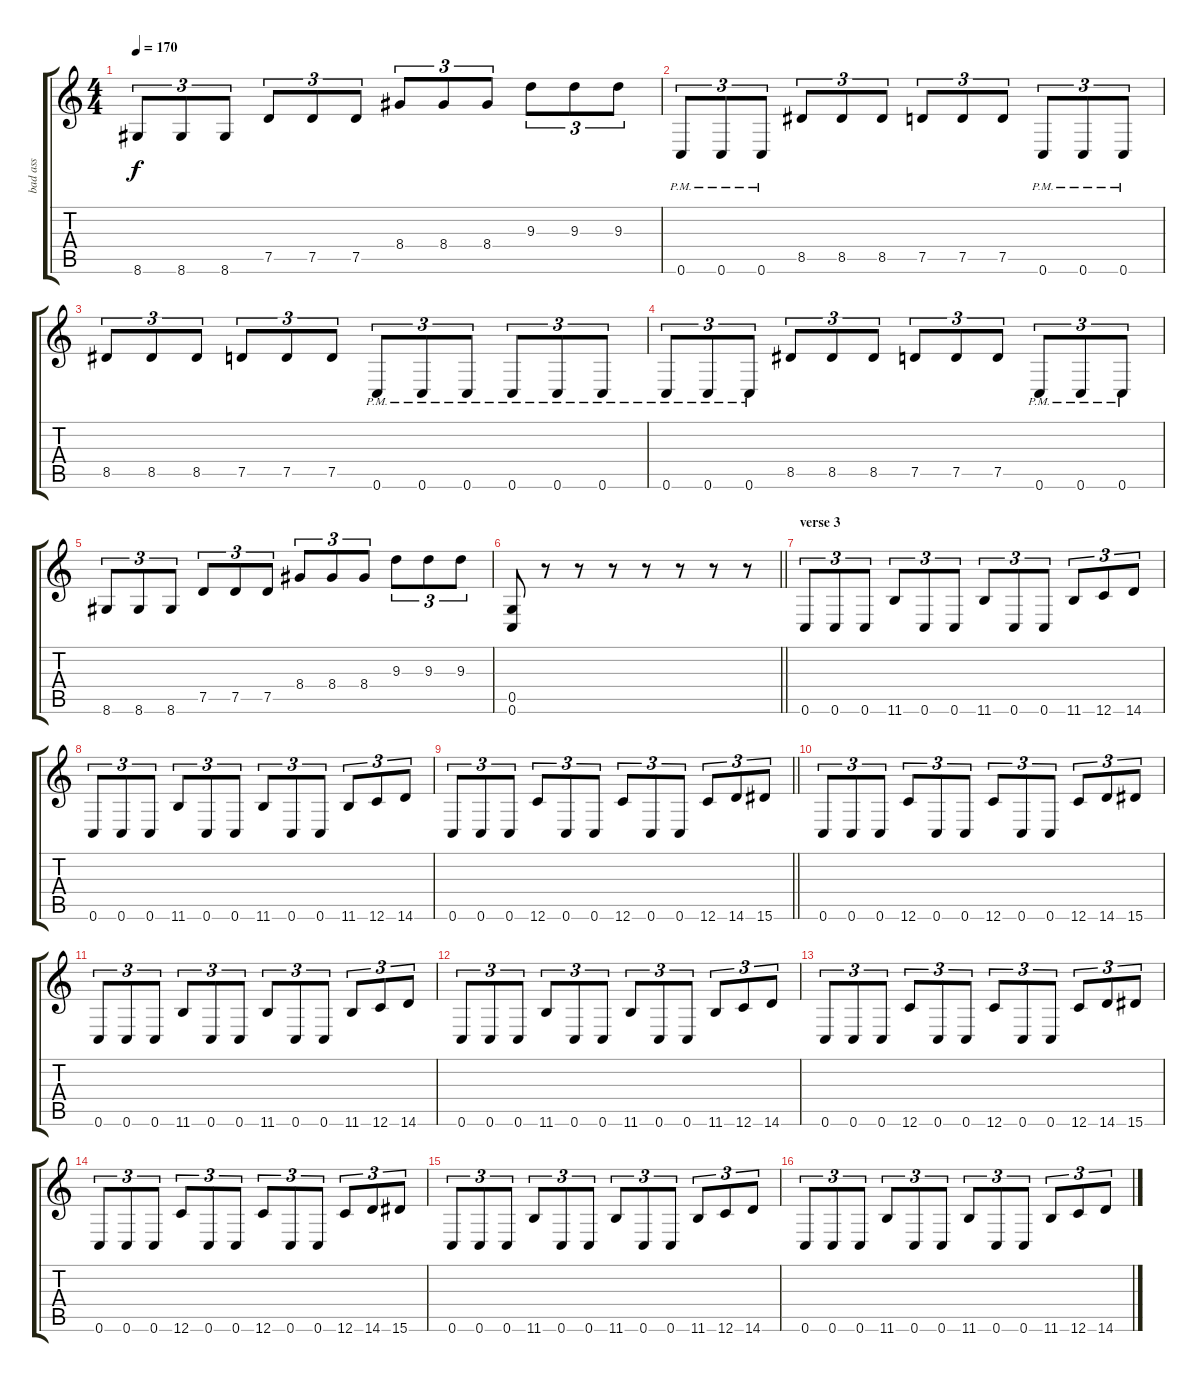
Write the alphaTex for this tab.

\track ("bad ass" "bad ass") {instrument electricbasspick}
\staff {score tabs}
\tuning (D4 A3 F3 C3 G2 C2) {hide}
\ts (4 4)
\tempo 170
\clef g2
\ks c
8.6.8{tu (3 2) dy f} 8.6.8{tu (3 2)} 8.6.8{tu (3 2)} 7.5.8{tu (3 2)} 7.5.8{tu (3 2)} 7.5.8{tu (3 2)} 8.4.8{tu (3 2)} 8.4.8{tu (3 2)} 8.4.8{tu (3 2)} 9.3.8{tu (3 2)} 9.3.8{tu (3 2)} 9.3.8{tu (3 2)} |
0.6{pm}.8{tu (3 2)} 0.6{pm}.8{tu (3 2)} 0.6{pm}.8{tu (3 2)} 8.5.8{tu (3 2)} 8.5.8{tu (3 2)} 8.5.8{tu (3 2)} 7.5.8{tu (3 2)} 7.5.8{tu (3 2)} 7.5.8{tu (3 2)} 0.6{pm}.8{tu (3 2)} 0.6{pm}.8{tu (3 2)} 0.6{pm}.8{tu (3 2)} |
8.5.8{tu (3 2)} 8.5.8{tu (3 2)} 8.5.8{tu (3 2)} 7.5.8{tu (3 2)} 7.5.8{tu (3 2)} 7.5.8{tu (3 2)} 0.6{pm}.8{tu (3 2)} 0.6{pm}.8{tu (3 2)} 0.6{pm}.8{tu (3 2)} 0.6{pm}.8{tu (3 2)} 0.6{pm}.8{tu (3 2)} 0.6{pm}.8{tu (3 2)} |
0.6{pm}.8{tu (3 2)} 0.6{pm}.8{tu (3 2)} 0.6{pm}.8{tu (3 2)} 8.5.8{tu (3 2)} 8.5.8{tu (3 2)} 8.5.8{tu (3 2)} 7.5.8{tu (3 2)} 7.5.8{tu (3 2)} 7.5.8{tu (3 2)} 0.6{pm}.8{tu (3 2)} 0.6{pm}.8{tu (3 2)} 0.6{pm}.8{tu (3 2)} |
8.6.8{tu (3 2)} 8.6.8{tu (3 2)} 8.6.8{tu (3 2)} 7.5.8{tu (3 2)} 7.5.8{tu (3 2)} 7.5.8{tu (3 2)} 8.4.8{tu (3 2)} 8.4.8{tu (3 2)} 8.4.8{tu (3 2)} 9.3.8{tu (3 2)} 9.3.8{tu (3 2)} 9.3.8{tu (3 2)} |
\barLineRight lightlight
(0.5 0.6).8 r.8 r.8 r.8 r.8 r.8 r.8 r.8 |
\section ("" "verse 3")
0.6.8{tu (3 2)} 0.6.8{tu (3 2)} 0.6.8{tu (3 2)} 11.6.8{tu (3 2)} 0.6.8{tu (3 2)} 0.6.8{tu (3 2)} 11.6.8{tu (3 2)} 0.6.8{tu (3 2)} 0.6.8{tu (3 2)} 11.6.8{tu (3 2)} 12.6.8{tu (3 2)} 14.6.8{tu (3 2)} |
0.6.8{tu (3 2)} 0.6.8{tu (3 2)} 0.6.8{tu (3 2)} 11.6.8{tu (3 2)} 0.6.8{tu (3 2)} 0.6.8{tu (3 2)} 11.6.8{tu (3 2)} 0.6.8{tu (3 2)} 0.6.8{tu (3 2)} 11.6.8{tu (3 2)} 12.6.8{tu (3 2)} 14.6.8{tu (3 2)} |
\barLineRight lightlight
0.6.8{tu (3 2)} 0.6.8{tu (3 2)} 0.6.8{tu (3 2)} 12.6.8{tu (3 2)} 0.6.8{tu (3 2)} 0.6.8{tu (3 2)} 12.6.8{tu (3 2)} 0.6.8{tu (3 2)} 0.6.8{tu (3 2)} 12.6.8{tu (3 2)} 14.6.8{tu (3 2)} 15.6.8{tu (3 2)} |
0.6.8{tu (3 2)} 0.6.8{tu (3 2)} 0.6.8{tu (3 2)} 12.6.8{tu (3 2)} 0.6.8{tu (3 2)} 0.6.8{tu (3 2)} 12.6.8{tu (3 2)} 0.6.8{tu (3 2)} 0.6.8{tu (3 2)} 12.6.8{tu (3 2)} 14.6.8{tu (3 2)} 15.6.8{tu (3 2)} |
0.6.8{tu (3 2)} 0.6.8{tu (3 2)} 0.6.8{tu (3 2)} 11.6.8{tu (3 2)} 0.6.8{tu (3 2)} 0.6.8{tu (3 2)} 11.6.8{tu (3 2)} 0.6.8{tu (3 2)} 0.6.8{tu (3 2)} 11.6.8{tu (3 2)} 12.6.8{tu (3 2)} 14.6.8{tu (3 2)} |
0.6.8{tu (3 2)} 0.6.8{tu (3 2)} 0.6.8{tu (3 2)} 11.6.8{tu (3 2)} 0.6.8{tu (3 2)} 0.6.8{tu (3 2)} 11.6.8{tu (3 2)} 0.6.8{tu (3 2)} 0.6.8{tu (3 2)} 11.6.8{tu (3 2)} 12.6.8{tu (3 2)} 14.6.8{tu (3 2)} |
0.6.8{tu (3 2)} 0.6.8{tu (3 2)} 0.6.8{tu (3 2)} 12.6.8{tu (3 2)} 0.6.8{tu (3 2)} 0.6.8{tu (3 2)} 12.6.8{tu (3 2)} 0.6.8{tu (3 2)} 0.6.8{tu (3 2)} 12.6.8{tu (3 2)} 14.6.8{tu (3 2)} 15.6.8{tu (3 2)} |
0.6.8{tu (3 2)} 0.6.8{tu (3 2)} 0.6.8{tu (3 2)} 12.6.8{tu (3 2)} 0.6.8{tu (3 2)} 0.6.8{tu (3 2)} 12.6.8{tu (3 2)} 0.6.8{tu (3 2)} 0.6.8{tu (3 2)} 12.6.8{tu (3 2)} 14.6.8{tu (3 2)} 15.6.8{tu (3 2)} |
0.6.8{tu (3 2)} 0.6.8{tu (3 2)} 0.6.8{tu (3 2)} 11.6.8{tu (3 2)} 0.6.8{tu (3 2)} 0.6.8{tu (3 2)} 11.6.8{tu (3 2)} 0.6.8{tu (3 2)} 0.6.8{tu (3 2)} 11.6.8{tu (3 2)} 12.6.8{tu (3 2)} 14.6.8{tu (3 2)} |
0.6.8{tu (3 2)} 0.6.8{tu (3 2)} 0.6.8{tu (3 2)} 11.6.8{tu (3 2)} 0.6.8{tu (3 2)} 0.6.8{tu (3 2)} 11.6.8{tu (3 2)} 0.6.8{tu (3 2)} 0.6.8{tu (3 2)} 11.6.8{tu (3 2)} 12.6.8{tu (3 2)} 14.6.8{tu (3 2)}
